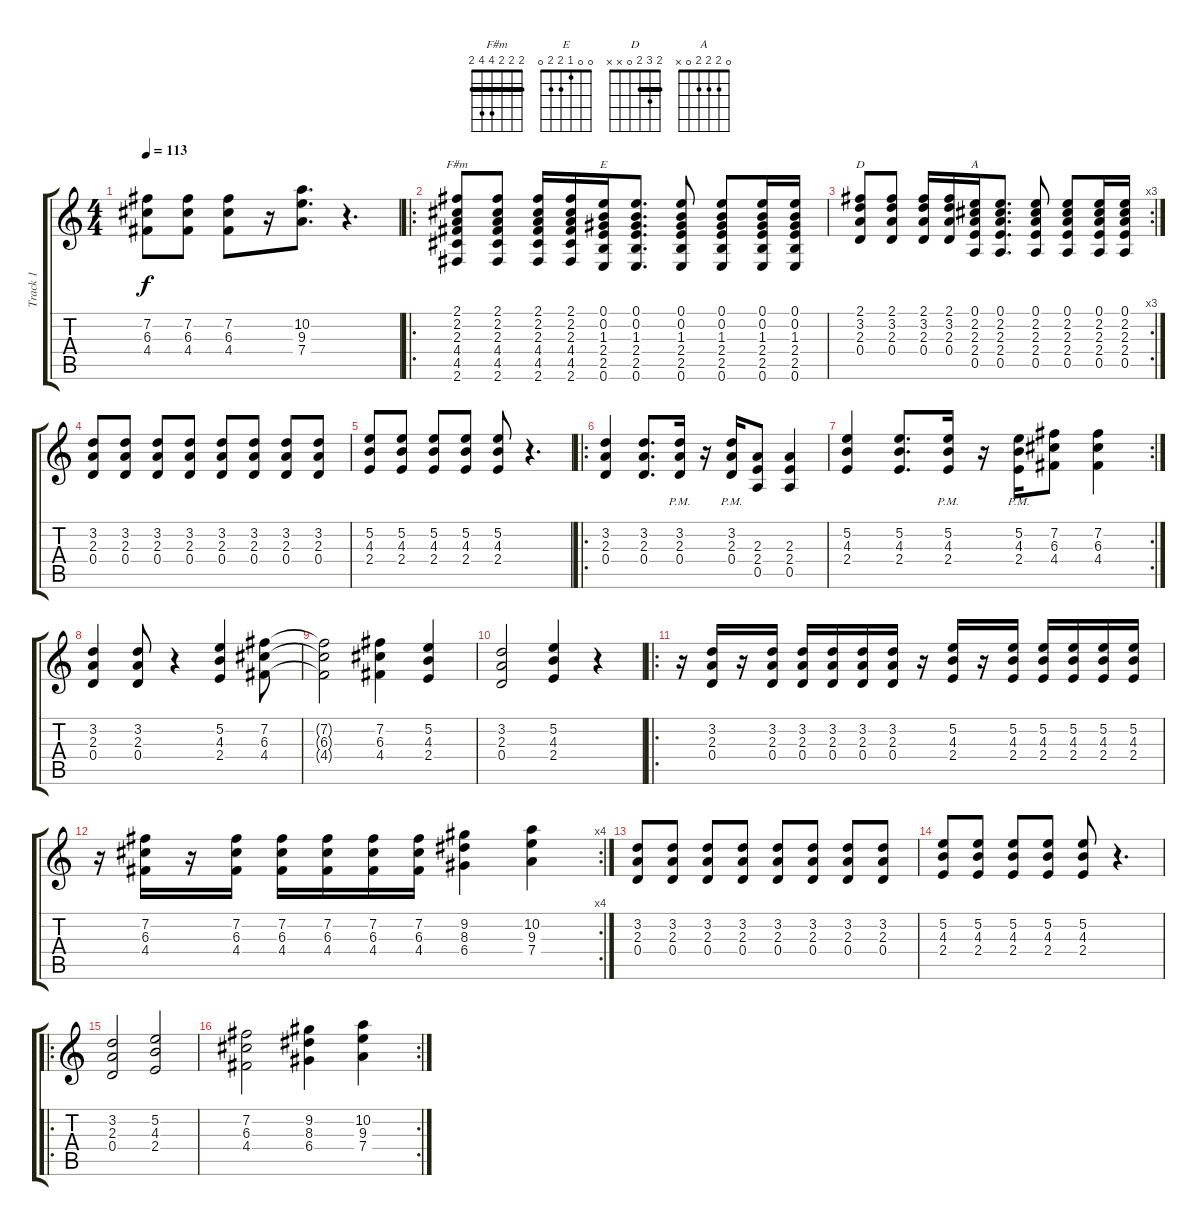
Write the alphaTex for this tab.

\track ("Track 1" "Track 1") {instrument acousticguitarsteel}
\staff {score tabs}
\tuning (E4 B3 G3 D3 A2 E2) {hide}
\chord ("F#m" 2 2 2 4 4 2) {barre 2}
\chord ("E" 0 0 1 2 2 0)
\chord ("D" 2 3 2 0 x x) {barre 2}
\chord ("A" 0 2 2 2 0 x)
\ts (4 4)
\tempo 113
\clef g2
\ks c
(7.2 6.3 4.4).8{dy f} (7.2 6.3 4.4).8 (7.2 6.3 4.4).8 r.16 (10.2 9.3 7.4).8{d} r.4{d} |
\ro
(2.1 2.2 2.3 4.4 4.5 2.6).8{ch "F#m"} (2.1 2.2 2.3 4.4 4.5 2.6).8 (2.1 2.2 2.3 4.4 4.5 2.6).16 (2.1 2.2 2.3 4.4 4.5 2.6).16 (0.1 0.2 1.3 2.4 2.5 0.6).16{ch "E"} (0.1 0.2 1.3 2.4 2.5 0.6).8{d} (0.1 0.2 1.3 2.4 2.5 0.6).8 (0.1 0.2 1.3 2.4 2.5 0.6).8 (0.1 0.2 1.3 2.4 2.5 0.6).16 (0.1 0.2 1.3 2.4 2.5 0.6).16 |
\rc 3
(2.1 3.2 2.3 0.4).8{ch "D"} (2.1 3.2 2.3 0.4).8 (2.1 3.2 2.3 0.4).16 (2.1 3.2 2.3 0.4).16 (0.1 2.2 2.3 2.4 0.5).16{ch "A"} (0.1 2.2 2.3 2.4 0.5).8{d} (0.1 2.2 2.3 2.4 0.5).8 (0.1 2.2 2.3 2.4 0.5).8 (0.1 2.2 2.3 2.4 0.5).16 (0.1 2.2 2.3 2.4 0.5).16 |
(3.2 2.3 0.4).8 (3.2 2.3 0.4).8 (3.2 2.3 0.4).8 (3.2 2.3 0.4).8 (3.2 2.3 0.4).8 (3.2 2.3 0.4).8 (3.2 2.3 0.4).8 (3.2 2.3 0.4).8 |
(5.2 4.3 2.4).8 (5.2 4.3 2.4).8 (5.2 4.3 2.4).8 (5.2 4.3 2.4).8 (5.2 4.3 2.4).8 r.4{d} |
\ro
(3.2 2.3 0.4).4 (3.2 2.3 0.4).8{d} (3.2{pm} 2.3{pm} 0.4{pm}).16 r.16 (3.2{pm} 2.3{pm} 0.4{pm}).16 (2.3 2.4 0.5).8 (2.3 2.4 0.5).4 |
\rc 2
(5.2 4.3 2.4).4 (5.2 4.3 2.4).8{d} (5.2{pm} 4.3{pm} 2.4{pm}).16 r.16 (5.2{pm} 4.3{pm} 2.4{pm}).16 (7.2 6.3 4.4).8 (7.2 6.3 4.4).4 |
(3.2 2.3 0.4).4 (3.2 2.3 0.4).8 r.4 (5.2 4.3 2.4).4 (7.2 6.3 4.4).8 |
(7.2{t} 6.3{t} 4.4{t}).2 (7.2 6.3 4.4).4 (5.2 4.3 2.4).4 |
(3.2 2.3 0.4).2 (5.2 4.3 2.4).4 r.4 |
\ro
r.16 (3.2 2.3 0.4).16 r.16 (3.2 2.3 0.4).16 (3.2 2.3 0.4).16 (3.2 2.3 0.4).16 (3.2 2.3 0.4).16 (3.2 2.3 0.4).16 r.16 (5.2 4.3 2.4).16 r.16 (5.2 4.3 2.4).16 (5.2 4.3 2.4).16 (5.2 4.3 2.4).16 (5.2 4.3 2.4).16 (5.2 4.3 2.4).16 |
\rc 4
r.16 (7.2 6.3 4.4).16 r.16 (7.2 6.3 4.4).16 (7.2 6.3 4.4).16 (7.2 6.3 4.4).16 (7.2 6.3 4.4).16 (7.2 6.3 4.4).16 (9.2 8.3 6.4).4 (10.2 9.3 7.4).4 |
(3.2 2.3 0.4).8 (3.2 2.3 0.4).8 (3.2 2.3 0.4).8 (3.2 2.3 0.4).8 (3.2 2.3 0.4).8 (3.2 2.3 0.4).8 (3.2 2.3 0.4).8 (3.2 2.3 0.4).8 |
(5.2 4.3 2.4).8 (5.2 4.3 2.4).8 (5.2 4.3 2.4).8 (5.2 4.3 2.4).8 (5.2 4.3 2.4).8 r.4{d} |
\ro
(3.2 2.3 0.4).2 (5.2 4.3 2.4).2 |
\rc 2
(7.2 6.3 4.4).2 (9.2 8.3 6.4).4 (10.2 9.3 7.4).4
